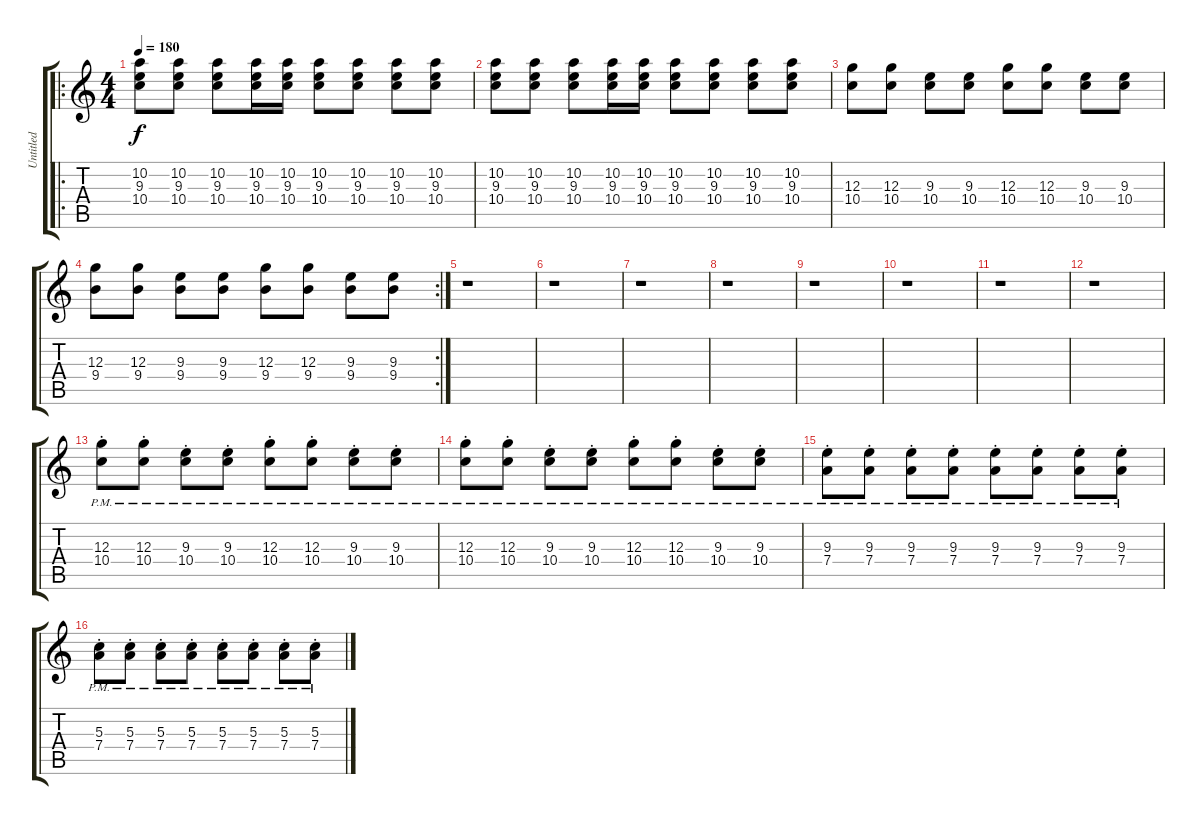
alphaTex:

\track ("Untitled" "Untitled") {instrument acousticguitarnylon}
\staff {score tabs}
\tuning (E4 B3 G3 D3 A2 E2) {hide}
\ro
\ts (4 4)
\tempo 180
\clef g2
\ks c
(10.2 9.3 10.4).8{dy f} (10.2 9.3 10.4).8 (10.2 9.3 10.4).8 (10.2 9.3 10.4).16 (10.2 9.3 10.4).16 (10.2 9.3 10.4).8 (10.2 9.3 10.4).8 (10.2 9.3 10.4).8 (10.2 9.3 10.4).8 |
(10.2 9.3 10.4).8 (10.2 9.3 10.4).8 (10.2 9.3 10.4).8 (10.2 9.3 10.4).16 (10.2 9.3 10.4).16 (10.2 9.3 10.4).8 (10.2 9.3 10.4).8 (10.2 9.3 10.4).8 (10.2 9.3 10.4).8 |
(12.3 10.4).8 (12.3 10.4).8 (9.3 10.4).8 (9.3 10.4).8 (12.3 10.4).8 (12.3 10.4).8 (9.3 10.4).8 (9.3 10.4).8 |
\rc 2
(12.3 9.4).8 (12.3 9.4).8 (9.3 9.4).8 (9.3 9.4).8 (12.3 9.4).8 (12.3 9.4).8 (9.3 9.4).8 (9.3 9.4).8 |
r.1 |
r.1 |
r.1 |
r.1 |
r.1 |
r.1 |
r.1 |
r.1 |
(12.3{pm st} 10.4{pm st}).8 (12.3{pm st} 10.4{pm st}).8 (9.3{pm st} 10.4{pm st}).8 (9.3{pm st} 10.4{pm st}).8 (12.3{pm st} 10.4{pm st}).8 (12.3{pm st} 10.4{pm st}).8 (9.3{pm st} 10.4{pm st}).8 (9.3{pm st} 10.4{pm st}).8 |
(12.3{pm st} 10.4{pm st}).8 (12.3{pm st} 10.4{pm st}).8 (9.3{pm st} 10.4{pm st}).8 (9.3{pm st} 10.4{pm st}).8 (12.3{pm st} 10.4{pm st}).8 (12.3{pm st} 10.4{pm st}).8 (9.3{pm st} 10.4{pm st}).8 (9.3{pm st} 10.4{pm st}).8 |
(9.3{pm st} 7.4{pm st}).8 (9.3{pm st} 7.4{pm st}).8 (9.3{pm st} 7.4{pm st}).8 (9.3{pm st} 7.4{pm st}).8 (9.3{pm st} 7.4{pm st}).8 (9.3{pm st} 7.4{pm st}).8 (9.3{pm st} 7.4{pm st}).8 (9.3{pm st} 7.4{pm st}).8 |
(5.3{pm st} 7.4{pm st}).8 (5.3{pm st} 7.4{pm st}).8 (5.3{pm st} 7.4{pm st}).8 (5.3{pm st} 7.4{pm st}).8 (5.3{pm st} 7.4{pm st}).8 (5.3{pm st} 7.4{pm st}).8 (5.3{pm st} 7.4{pm st}).8 (5.3{pm st} 7.4{pm st}).8
